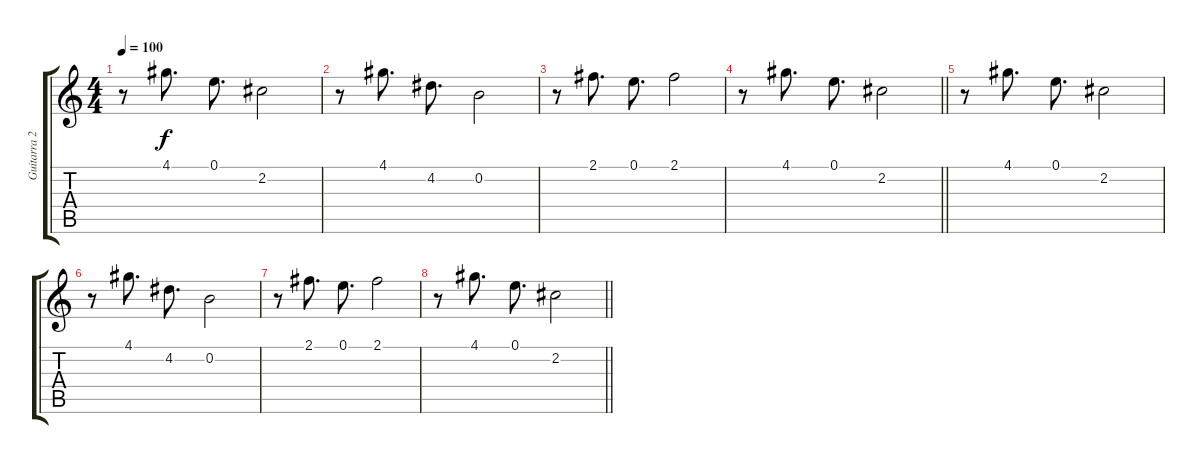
\track ("Guitarra 2" "Guitarra 2") {instrument overdrivenguitar}
\staff {score tabs}
\tuning (E4 B3 G3 D3 A2 E2) {hide}
\ts (4 4)
\section ("" "")
\tempo 100
\clef g2
\ks c
r.8{dy f} 4.1.8{d} 0.1.8{d} 2.2.2 |
r.8 4.1.8{d} 4.2.8{d} 0.2.2 |
r.8 2.1.8{d} 0.1.8{d} 2.1.2 |
\barLineRight lightlight
r.8 4.1.8{d} 0.1.8{d} 2.2.2 |
r.8 4.1.8{d} 0.1.8{d} 2.2.2 |
r.8 4.1.8{d} 4.2.8{d} 0.2.2 |
r.8 2.1.8{d} 0.1.8{d} 2.1.2 |
\barLineRight lightlight
r.8 4.1.8{d} 0.1.8{d} 2.2.2
